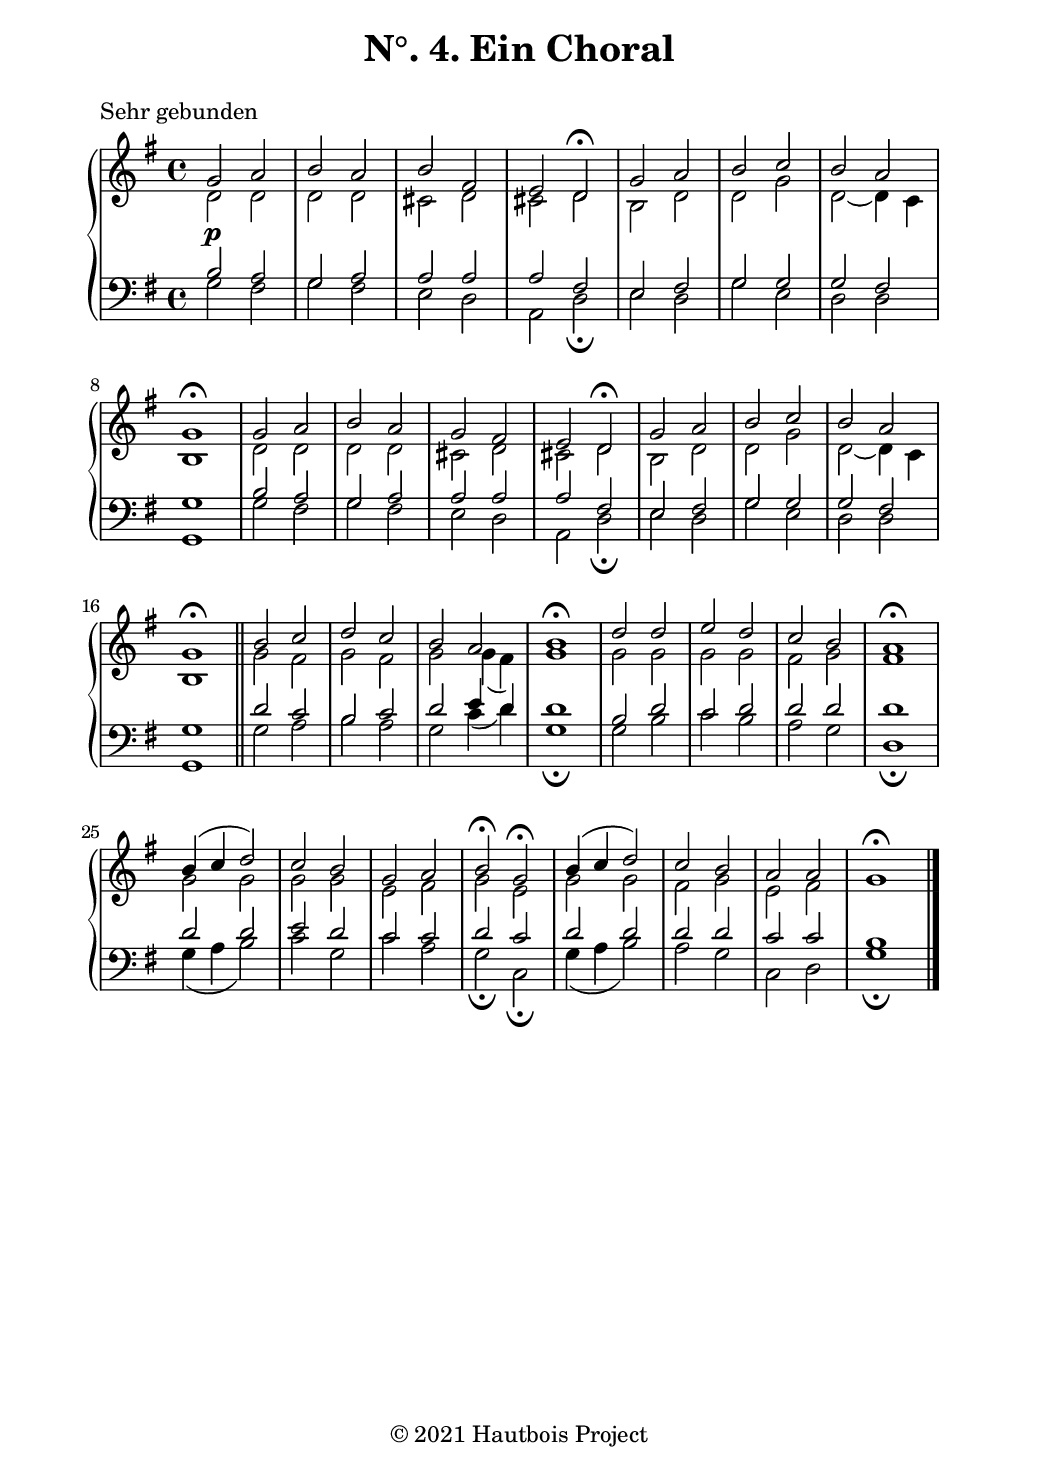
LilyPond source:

\version "2.22.1"
%% Generated by lilypond-book
%% Options: [exampleindent=10.16\mm,indent=0\mm,line-width=14.5\cm,noragged-right,papersize=a5,quote]
%\include "lilypond-book-preamble.ly"
\include "italiano.ly"

%****************************************************************
% Start cut-&-pastable-section

%****************************************************************

\paper {
  % Set paper
  #(set-paper-size "b5")
  indent = 0\mm
  line-width = 14.6\cm
  ragged-right = ##f
  line-width = #(- line-width (* mm 3.000000) (* mm 1))
}

\layout {
  
}

%*****************************************
%  Set Header
%*****************************************
\header {
  title = "N°. 4. Ein Choral"
  subtitle = " "
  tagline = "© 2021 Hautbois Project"
}

%*****************************************
% Start Voice
% Write the voices here
%*****************************************
MyMeter = \time 4/4
%MyTempo = \tempo "Allegro" 4. = 76
MyKey = \key sol \major
PieceName = "Sehr gebunden"

ChoraleS = \relative {
  %bar 1 - 16
  sol'2 la si la si fad mi re\fermata
  sol la si do si la sol1\fermata
  sol2 la si la sol fad mi re\fermata
  sol la si do si la sol1\fermata
  
  \bar "||"
  
  %bar 17 - 32
  si2 do re do si la si1\fermata
  re2 re mi re do si la1\fermata
  si4( do re2) do si sol la si\fermata sol\fermata
  si4( do re2) do si la la sol1\fermata
  
  \bar "|."
  
}

ChoraleA = \relative {
  %bar 1 - 16
  re'2 \p re re re dod re dod re
  si re re sol re~ re4 do si1
  re2 re re re dod re dod re
  si re re sol re~ re4 do si1
  
  %\bar "||"
  
  %bar 17 - 32
  sol'2 fad sol fad sol sol4( fad) sol1
  sol2 sol sol sol fad sol fad1
  sol2 sol sol sol mi fad sol mi
  sol sol fad sol mi fad { \hide sol1 }

  %\bar "|."
  
}

ChoraleT = \relative {
  %bar 1 - 16
  si2 la sol la la la la fad
  mi fad sol sol sol fad sol1
  si2 la sol la la la la fad
  mi fad sol sol sol fad sol1
  
  %\bar "||"
  
  %bar 17 - 32
  re'2 do si do re mi4 re re1
  si2 re do re re re re1
  re2 re mi re do do re do
  re re re re do do si1

  %\bar "|."
  
}

ChoraleB = \relative {
  %bar 1 - 16
  sol2 fad sol fad mi re la re\fermata
  mi2 re sol mi re re sol,1
  sol'2 fad sol fad mi re la re\fermata
  mi re sol mi re re sol,1
  
  %\bar "||"
  
  %bar 17 - 32
  sol'2 la si la sol do4( re) sol,1\fermata
  sol2 si do si la sol re1\fermata
  sol4( la si2) do sol do la sol\fermata do,\fermata
  sol'4( la si2) la sol do, re sol1\fermata

  %\bar "|."
  
}

%*****************************************
%  Start Score
%*****************************************

%\markup { \vspace #1 }
\score {
  \header {
    piece = \PieceName
  }
  \new PianoStaff <<
    \new Staff { 
      \clef "treble" 
      %\MyTempo
      \MyKey
      \MyMeter
        <<
          \ChoraleS
          \\
          \ChoraleA
        >>
    }
    \new Staff { 
      \clef "bass"
      %\MyTempo
      \MyKey
      \MyMeter
        <<
          \ChoraleT
          \\
          \ChoraleB
        >>
    }
  >>
}
